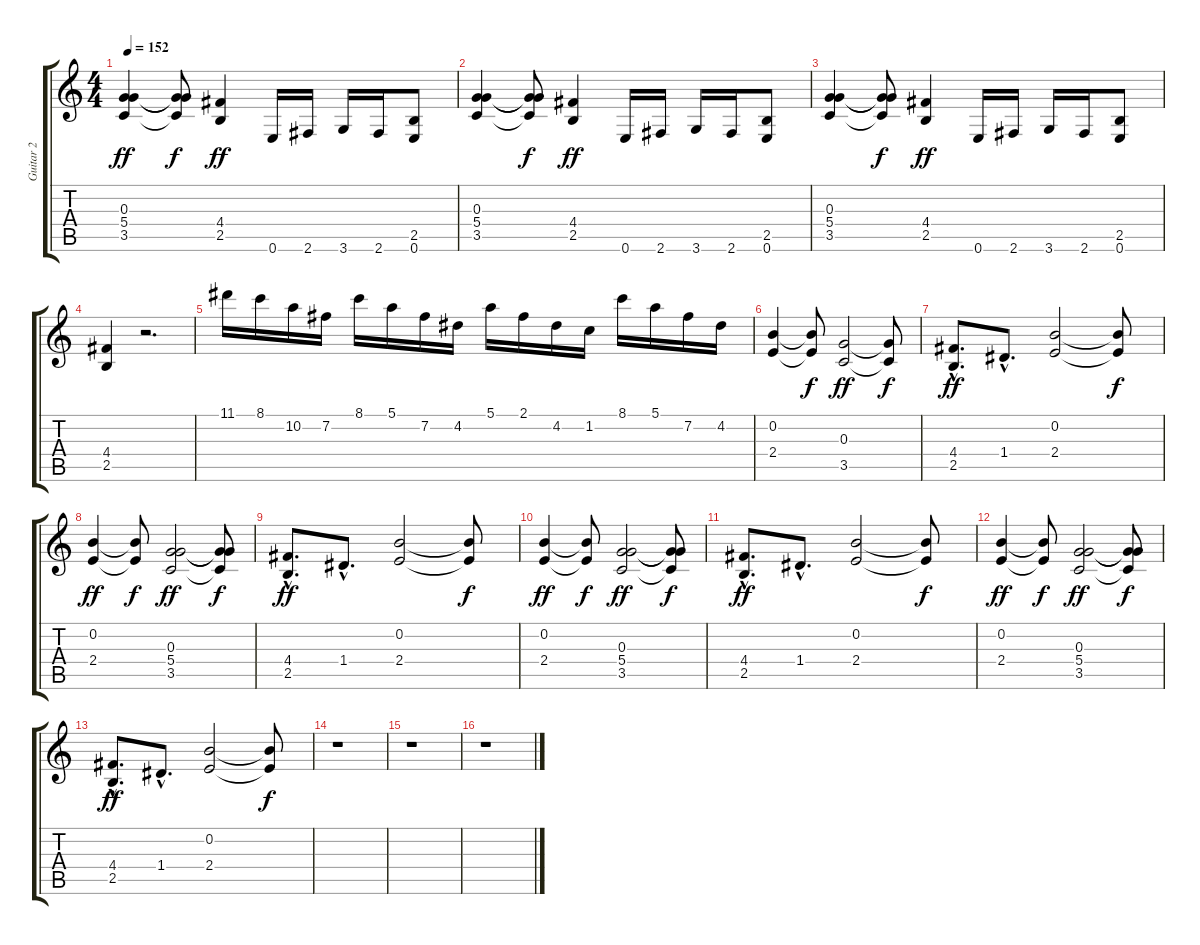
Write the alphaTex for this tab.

\track ("Guitar 2" "Guitar 2") {instrument overdrivenguitar}
\staff {score tabs}
\tuning (E4 B3 G3 D3 A2 E2) {hide}
\ts (4 4)
\tempo 152
\clef g2
\ks c
(0.3 5.4 3.5).4{dy ff} (0.3{t} 5.4{t} 3.5{t}).8{dy f} (4.4 2.5).4{dy ff} 0.6.16 2.6.16 3.6.16 2.6.16 (2.5 0.6).8 |
(0.3 5.4 3.5).4 (0.3{t} 5.4{t} 3.5{t}).8{dy f} (4.4 2.5).4{dy ff} 0.6.16 2.6.16 3.6.16 2.6.16 (2.5 0.6).8 |
(0.3 5.4 3.5).4 (0.3{t} 5.4{t} 3.5{t}).8{dy f} (4.4 2.5).4{dy ff} 0.6.16 2.6.16 3.6.16 2.6.16 (2.5 0.6).8 |
(4.4 2.5).4 r.2{d} |
11.1.16 8.1.16 10.2.16 7.2.16 8.1.16 5.1.16 7.2.16 4.2.16 5.1.16 2.1.16 4.2.16 1.2.16 8.1.16 5.1.16 7.2.16 4.2.16 |
(0.2 2.4).4 (0.2{t} 2.4{t}).8{dy f} (0.3 3.5).2{dy ff} (0.3{t} 3.5{t}).8{dy f} |
(4.4{hac} 2.5{hac}).8{d dy ff} 1.4{hac}.8{d} (0.2 2.4).2 (0.2{t} 2.4{t}).8{dy f} |
(0.2 2.4).4{dy ff} (0.2{t} 2.4{t}).8{dy f} (0.3 5.4 3.5).2{dy ff} (0.3{t} 5.4{t} 3.5{t}).8{dy f} |
(4.4{hac} 2.5{hac}).8{d dy ff} 1.4{hac}.8{d} (0.2 2.4).2 (0.2{t} 2.4{t}).8{dy f} |
(0.2 2.4).4{dy ff} (0.2{t} 2.4{t}).8{dy f} (0.3 5.4 3.5).2{dy ff} (0.3{t} 5.4{t} 3.5{t}).8{dy f} |
(4.4{hac} 2.5{hac}).8{d dy ff} 1.4{hac}.8{d} (0.2 2.4).2 (0.2{t} 2.4{t}).8{dy f} |
(0.2 2.4).4{dy ff} (0.2{t} 2.4{t}).8{dy f} (0.3 5.4 3.5).2{dy ff} (0.3{t} 5.4{t} 3.5{t}).8{dy f} |
(4.4{hac} 2.5{hac}).8{d dy ff} 1.4{hac}.8{d} (0.2 2.4).2 (0.2{t} 2.4{t}).8{dy f} |
r.1 |
r.1 |
r.1
